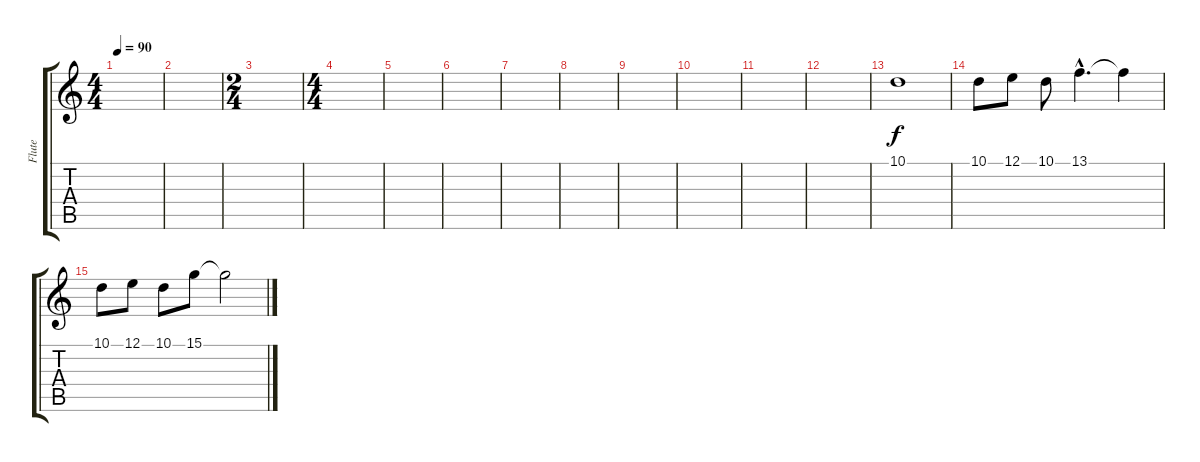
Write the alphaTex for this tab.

\track ("Flute" "Flute") {instrument flute}
\staff {score tabs}
\tuning (E4 B3 G3 D3 A2 E2) {hide}
\ts (4 4)
\tempo 90
\clef g2
\ks c
|
|
\ts (2 4)
|
\ts (4 4)
|
|
|
|
|
|
|
|
|
10.1.1 |
10.1.8 12.1.8 10.1.8 13.1{hac}.4{d} 13.1{t}.4 |
10.1.8 12.1.8 10.1.8 15.1.8 15.1{t}.2
